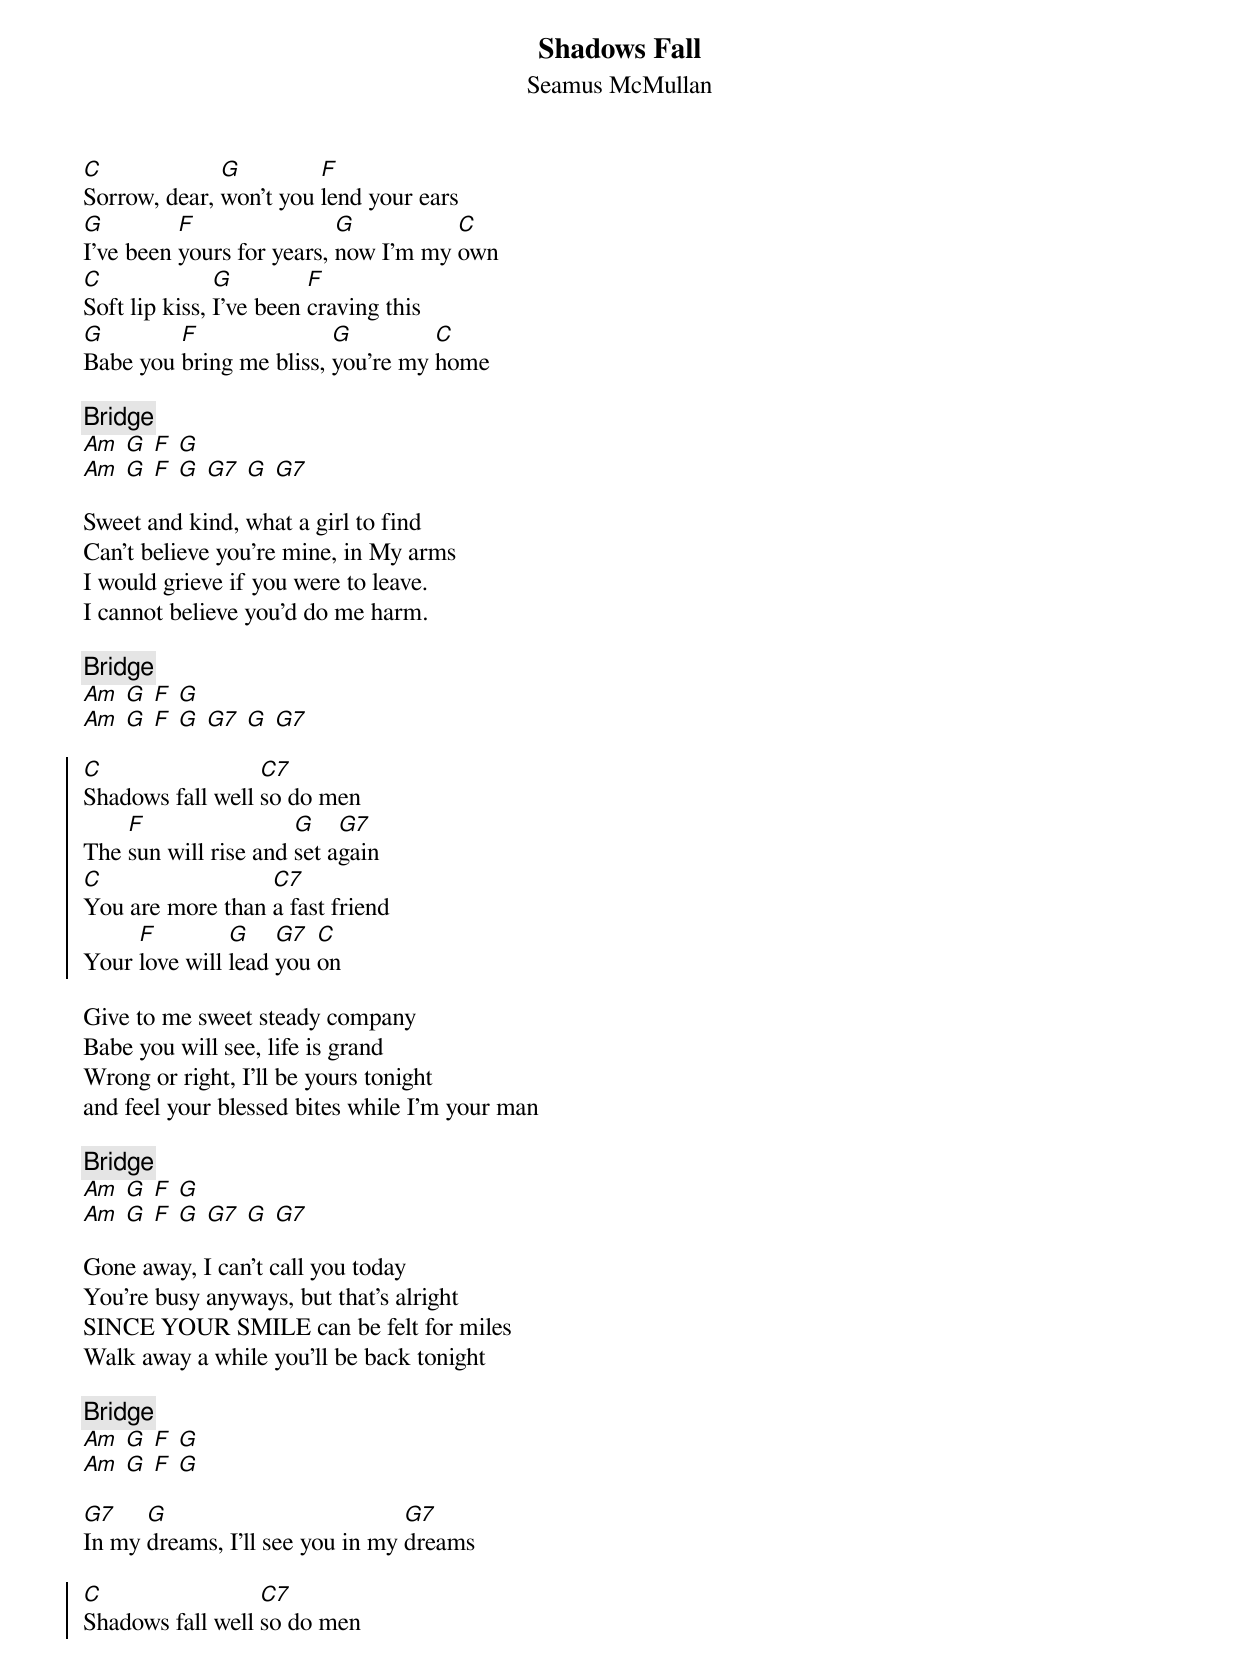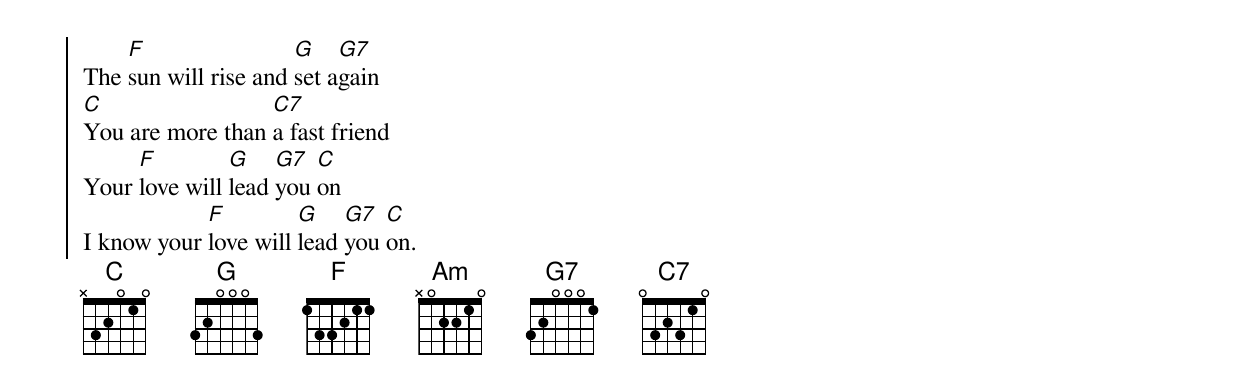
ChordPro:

{t: Shadows Fall}
{st: Seamus McMullan}

[C]Sorrow, dear, [G]won't you [F]lend your ears
[G]I've been [F]yours for years, [G]now I'm my [C]own
[C]Soft lip kiss, [G]I've been [F]craving this
[G]Babe you [F]bring me bliss, [G]you're my [C]home

{c: Bridge}
[Am] [G] [F] [G]
[Am] [G] [F] [G] [G7] [G] [G7]

Sweet and kind, what a girl to find
Can't believe you're mine, in My arms
I would grieve if you were to leave.
I cannot believe you'd do me harm.

{c: Bridge}
[Am] [G] [F] [G]
[Am] [G] [F] [G] [G7] [G] [G7]

{soc}
[C]Shadows fall well [C7]so do men
The [F]sun will rise and [G]set a[G7]gain
[C]You are more than [C7]a fast friend
Your [F]love will [G]lead [G7]you [C]on
{eoc}

Give to me sweet steady company
Babe you will see, life is grand
Wrong or right, I'll be yours tonight
and feel your blessed bites while I'm your man

{c: Bridge}
[Am] [G] [F] [G]
[Am] [G] [F] [G] [G7] [G] [G7]

Gone away, I can't call you today
You're busy anyways, but that's alright
SINCE YOUR SMILE can be felt for miles
Walk away a while you'll be back tonight

{c: Bridge}
[Am] [G] [F] [G]
[Am] [G] [F] [G]

[G7]In my [G]dreams, I'll see you in my [G7]dreams

{soc}
[C]Shadows fall well [C7]so do men
The [F]sun will rise and [G]set a[G7]gain
[C]You are more than [C7]a fast friend
Your [F]love will [G]lead [G7]you [C]on
I know your [F]love will [G]lead [G7]you [C]on.
{eoc}
